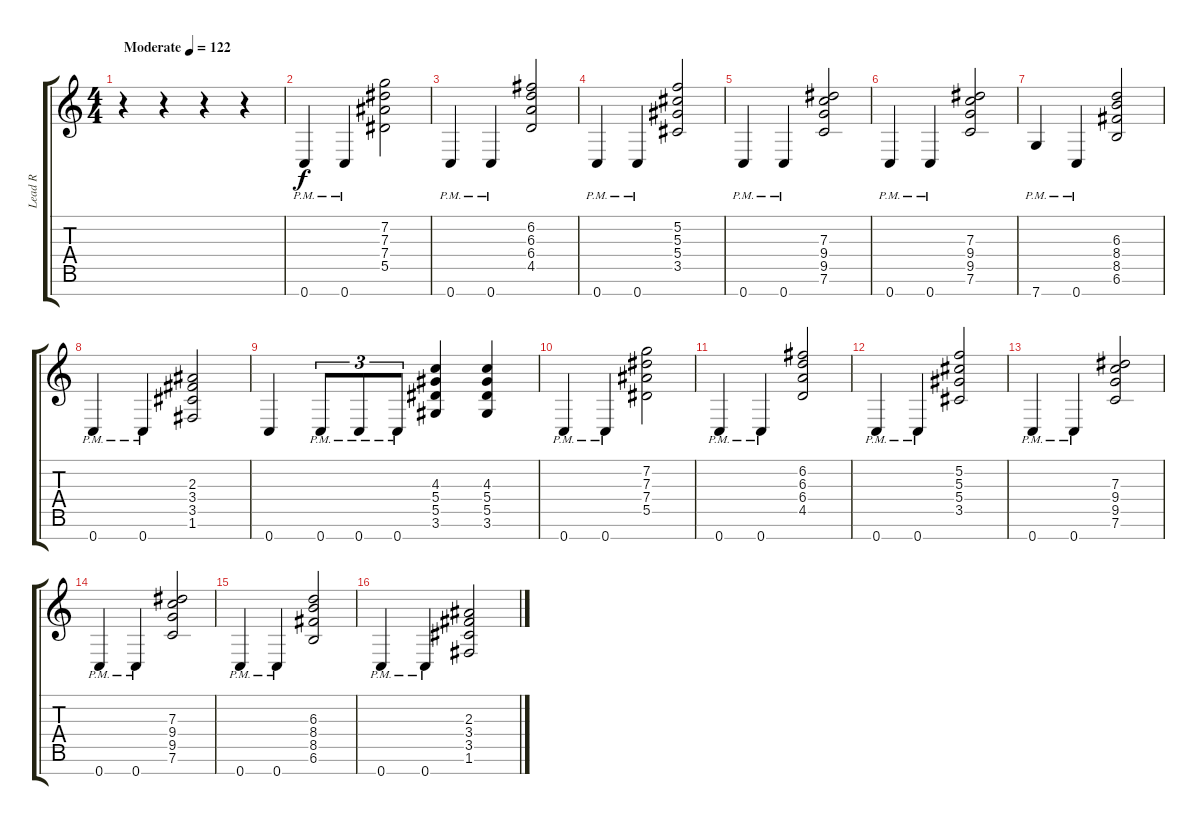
\track ("Lead R" "Lead R") {instrument overdrivenguitar}
\staff {score tabs}
\tuning (F4 C4 Ab3 Eb3 Bb2 F2 C2) {hide}
\ts (4 4)
\tempo (122 "Moderate")
\clef g2
\ks c
r.4{dy f instrument overdrivenguitar} r.4 r.4 r.4 |
0.7{pm}.4 0.7{pm}.4 (7.2 7.3 7.4 5.5).2 |
0.7{pm}.4 0.7{pm}.4 (6.2 6.3 6.4 4.5).2 |
0.7{pm}.4 0.7{pm}.4 (5.2 5.3 5.4 3.5).2 |
0.7{pm}.4 0.7{pm}.4 (7.3 9.4 9.5 7.6).2 |
0.7{pm}.4 0.7{pm}.4 (7.3 9.4 9.5 7.6).2 |
7.7{pm}.4 0.7{pm}.4 (6.3 8.4 8.5 6.6).2 |
0.7{pm}.4 0.7{pm}.4 (2.3 3.4 3.5 1.6).2 |
0.7.4 0.7{pm}.8{tu (3 2)} 0.7{pm}.8{tu (3 2)} 0.7{pm}.8{tu (3 2)} (4.3 5.4 5.5 3.6).4 (4.3 5.4 5.5 3.6).4 |
0.7{pm}.4 0.7{pm}.4 (7.2 7.3 7.4 5.5).2 |
0.7{pm}.4 0.7{pm}.4 (6.2 6.3 6.4 4.5).2 |
0.7{pm}.4 0.7{pm}.4 (5.2 5.3 5.4 3.5).2 |
0.7{pm}.4 0.7{pm}.4 (7.3 9.4 9.5 7.6).2 |
0.7{pm}.4 0.7{pm}.4 (7.3 9.4 9.5 7.6).2 |
0.7{pm}.4 0.7{pm}.4 (6.3 8.4 8.5 6.6).2 |
0.7{pm}.4 0.7{pm}.4 (2.3 3.4 3.5 1.6).2
